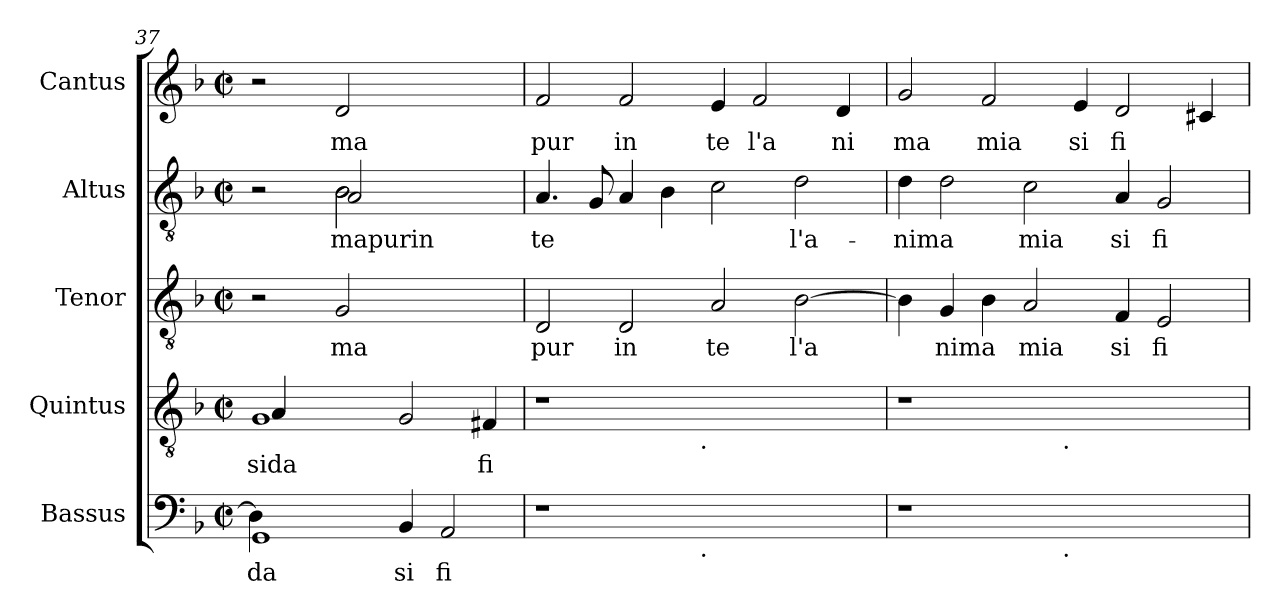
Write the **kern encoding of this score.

**kern	**text	**kern	**text	**kern	**text	**kern	**text	**kern	**text
*part5	*part5	*part4	*part4	*part3	*part3	*part2	*part2	*part1	*part1
*staff5	*staff5	*staff4	*staff4	*staff3	*staff3	*staff2	*staff2	*staff1	*staff1
*I"Bassus	*	*I"Quintus	*	*I"Tenor	*	*I"Altus	*	*I"Cantus	*
*clefF4	*	*clefGv2	*	*clefGv2	*	*clefGv2	*	*clefG2	*
*k[b-]	*	*k[b-]	*	*k[b-]	*	*k[b-]	*	*k[b-]	*
*F:	*	*F:	*	*F:	*	*F:	*	*F:	*
*M2/2	*	*M2/2	*	*M2/2	*	*M2/2	*	*M2/2	*
*met(c|)	*	*met(c|)	*	*met(c|)	*	*met(c|)	*	*met(c|)	*
=37	=37	=37	=37	=37	=37	=37	=37	=37	=37
*^	*	*	*	*	*	*	*	*	*
!	!	!LO:LY:b:cj	!	!LO:LY:b:cj	!	!	!	!	!	!
*	*	*	*^	*	*	*	*^	*	*	*
*	*	*	*	*	*	*	*	*	*^	*	*	*
1GG	4D\]	da	1G	4A/	sida	2r	.	2r	2ryy	2ryy	.	2r	.
.	1.ryy	.	.	1.ryy	.	.	.	.	.	.	.	.	.
!	!	!	!	!	!	!	!LO:LY:b:cj	!	!	!	!LO:LY:b:cj	!	!LO:LY:b:cj
.	.	.	.	.	.	2G/	ma	2B-\	2A/	2B-\	mapurin	2d/	ma
!	!	!LO:LY:b:cj	!	!	!LO:LY:b:cj	!	!	!	!	!	!	!	!
4BB-/	.	si	2G/	.	.	2.ryy	.	2.ryy	2.ryy	2.ryy	.	2.ryy	.
!	!	!LO:LY:b:cj	!	!	!	!	!	!	!	!	!	!	!
2AA/	.	fi-	.	.	.	.	.	.	.	.	.	.	.
!	!	!	!	!	!LO:LY:b:cj	!	!	!	!	!	!	!	!
.	.	.	4F#/	.	fi-	.	.	.	.	.	.	.	.
*	*	*	*	*	*	*	*	*v	*v	*v	*	*	*
=38	=38	=38	=38	=38	=38	=38	=38	=38	=38	=38	=38
!	!	!	!	!	!	!	!LO:LY:b:cj	!	!LO:LY:b:cj	!	!LO:LY:b:cj
1r	2ryy	.	1r	2ryy	.	2D/	pur	4.A/	te	2f/	pur
!	!	!	!	!	!	!	!	!	!LO:LY:b:cj	!	!
.	.	.	.	.	.	.	.	8G/	.	.	.
!	!	!	!	!	!	!	!LO:LY:b:cj	!	!LO:LY:b:cj	!	!LO:LY:b:cj
.	4...ryy	.	.	4...ryy	.	2D/	in	4A/	.	2f/	in
!	!	!	!	!	!	!	!	!	!LO:LY:b:cj	!	!
.	.	.	.	.	.	.	.	4B-\	.	.	.
!	!	!	!	!LO:TX:b:t=.	!	!	!	!	!	!	!
!	!LO:TX:b:t=.	!	!	!	!	!	!	!	!	!	!
.	1ryy	.	.	1ryy	.	.	.	.	.	.	.
!	!	!	!	!	!	!	!LO:LY:b:cj	!	!LO:LY:b:cj	!	!LO:LY:b:cj
1ryy	.	.	1ryy	.	.	2A/	te	2c\	.	4e/	te
!	!	!	!	!	!	!	!	!	!	!	!LO:LY:b:cj
.	.	.	.	.	.	.	.	.	.	2f/	l'a
!	!	!	!	!	!	!	!LO:LY:b:cj	!	!LO:LY:b:cj	!	!
.	.	.	.	.	.	[<2B-\	l'a-	2d\	l'a-	.	.
!	!	!	!	!	!	!	!	!	!	!	!LO:LY:b:cj
.	.	.	.	.	.	.	.	.	.	4d/	ni
.	32ryy	.	.	32ryy	.	.	.	.	.	.	.
!!LO:LB:g=z
=39	=39	=39	=39	=39	=39	=39	=39	=39	=39	=39	=39
!	!	!	!	!	!	!	!LO:LY:b:cj	!	!LO:LY:b:cj	!	!LO:LY:b:cj
1r	2ryy	.	1r	2ryy	.	4B-\]	--	4d\	-nima	2g/	ma
!	!	!	!	!	!	!	!LO:LY:b:cj	!	!LO:LY:b:cj	!	!
.	.	.	.	.	.	4G/	-nima	2d\	.	.	.
!	!	!	!	!	!	!	!LO:LY:b:cj	!	!	!	!LO:LY:b:cj
.	4...ryy	.	.	4...ryy	.	4B-\	.	.	.	2f/	mia
!	!	!	!	!	!	!	!LO:LY:b:cj	!	!LO:LY:b:cj	!	!
.	.	.	.	.	.	2A/	mia	2c\	mia	.	.
!	!	!	!	!LO:TX:b:t=.	!	!	!	!	!	!	!
!	!LO:TX:b:t=.	!	!	!	!	!	!	!	!	!	!
.	1ryy	.	.	1ryy	.	.	.	.	.	.	.
!	!	!	!	!	!	!	!	!	!	!	!LO:LY:b:cj
1ryy	.	.	1ryy	.	.	.	.	.	.	4e/	si
!	!	!	!	!	!	!	!LO:LY:b:cj	!	!LO:LY:b:cj	!	!LO:LY:b:cj
.	.	.	.	.	.	4F/	si	4A/	si	2d/	fi
!	!	!	!	!	!	!	!LO:LY:b:cj	!	!LO:LY:b:cj	!	!
.	.	.	.	.	.	2E/	fi	2G/	fi-	.	.
!	!	!	!	!	!	!	!	!	!	!	!LO:LY:b:cj
.	.	.	.	.	.	.	.	.	.	4c#/	.
.	32ryy	.	.	32ryy	.	.	.	.	.	.	.
*v	*v	*	*	*	*	*	*	*	*	*	*
*	*	*v	*v	*	*	*	*	*	*	*
=	=	=	=	=	=	=	=	=	=
*-	*-	*-	*-	*-	*-	*-	*-	*-	*-
